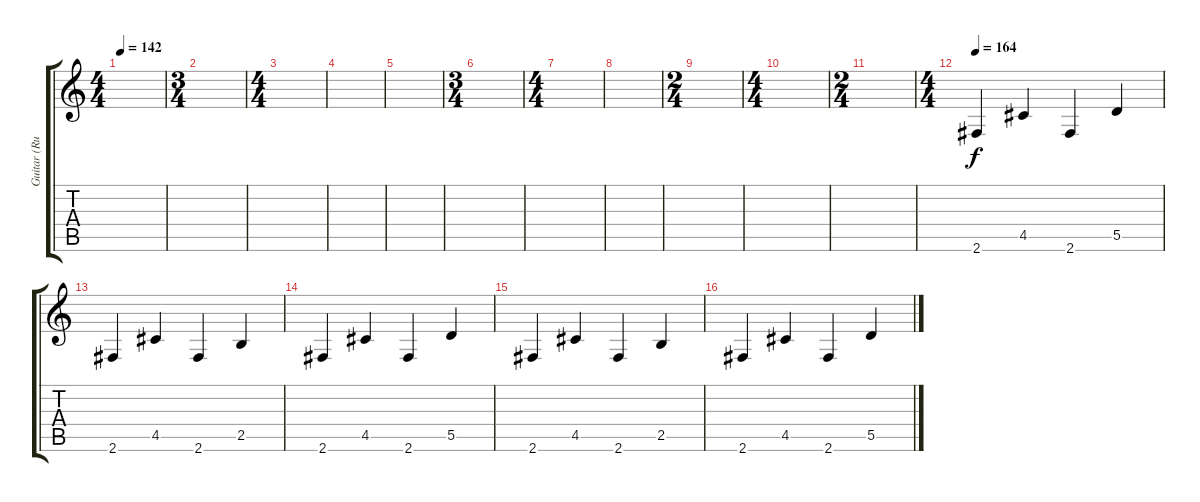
\track ("Guitar (Rutherford)" "Guitar (Ru") {instrument overdrivenguitar}
\staff {score tabs}
\tuning (E4 B3 G3 D3 A2 E2) {hide}
\ts (4 4)
\tempo 142
\clef g2
\ks c
|
\ts (3 4)
|
\ts (4 4)
|
|
|
\ts (3 4)
|
\ts (4 4)
|
|
\ts (2 4)
|
\ts (4 4)
|
\ts (2 4)
|
\ts (4 4)
\tempo 164
2.6.4 4.5.4 2.6.4 5.5.4 |
2.6.4 4.5.4 2.6.4 2.5.4 |
2.6.4 4.5.4 2.6.4 5.5.4 |
2.6.4 4.5.4 2.6.4 2.5.4 |
2.6.4 4.5.4 2.6.4 5.5.4
